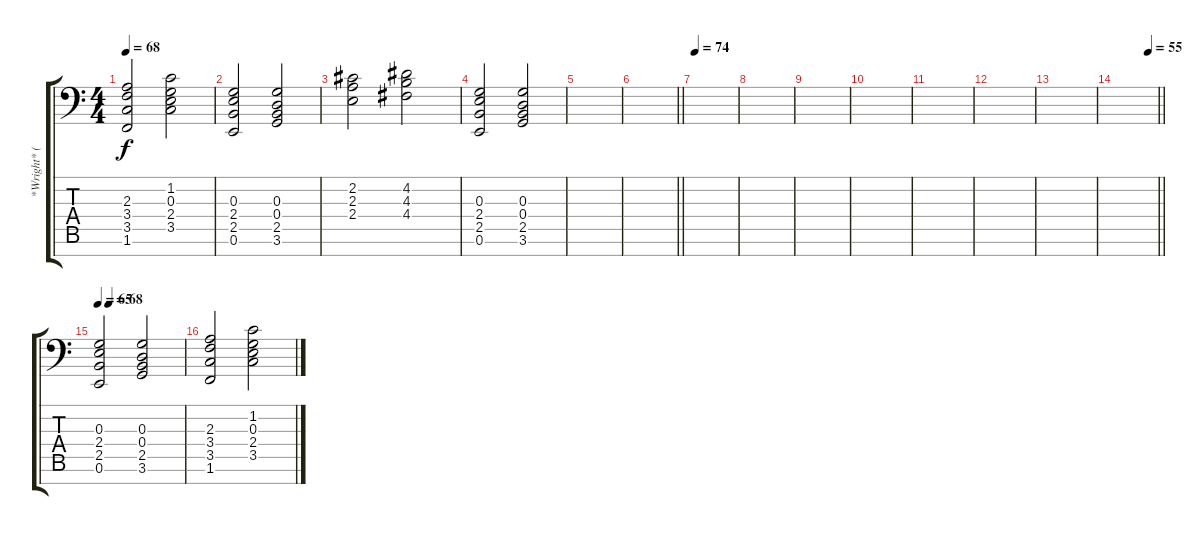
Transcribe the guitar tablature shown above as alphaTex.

\track ("*Wright* (Organ)" "*Wright* (") {instrument drawbarorgan}
\staff {score tabs}
\tuning (E4 B3 G3 D3 A2 E2 E1) {hide}
\ts (4 4)
\tempo 68
\clef f4
\ks c
(2.3 3.4 3.5 1.6).2{dy f} (1.2 0.3 2.4 3.5).2 |
(0.3 2.4 2.5 0.6).2 (0.3 0.4 2.5 3.6).2 |
(2.2 2.3 2.4).2 (4.2 4.3 4.4).2 |
(0.3 2.4 2.5 0.6).2 (0.3 0.4 2.5 3.6).2 |
|
\barLineRight lightlight
|
\tempo 74
|
|
|
|
|
|
|
\tempo (55 0.78125)
\barLineRight lightlight
|
\tempo 65
\tempo (68 0.125)
(0.3 2.4 2.5 0.6).2{volume 10 balance 14} (0.3 0.4 2.5 3.6).2 |
(2.3 3.4 3.5 1.6).2 (1.2 0.3 2.4 3.5).2
